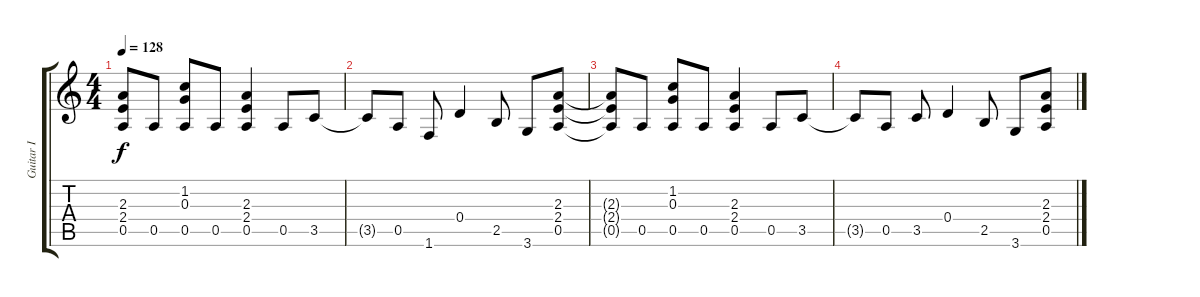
\track ("Guitar I" "Guitar I") {instrument distortionguitar}
\staff {score tabs}
\tuning (E4 B3 G3 D3 A2 E2) {hide}
\ts (4 4)
\tempo 128
\clef g2
\ks c
(2.3{t} 2.4{t} 0.5{t}).8{dy f} 0.5.8 (1.2 0.3 0.5).8 0.5.8 (2.3 2.4 0.5).4 0.5.8 3.5.8 |
3.5{t}.8 0.5.8 1.6.8 0.4.4 2.5.8 3.6.8 (2.3 2.4 0.5).8 |
(2.3{t} 2.4{t} 0.5{t}).8 0.5.8 (1.2 0.3 0.5).8 0.5.8 (2.3 2.4 0.5).4 0.5.8 3.5.8 |
3.5{t}.8 0.5.8 3.5.8 0.4.4 2.5.8 3.6.8 (2.3 2.4 0.5).8
